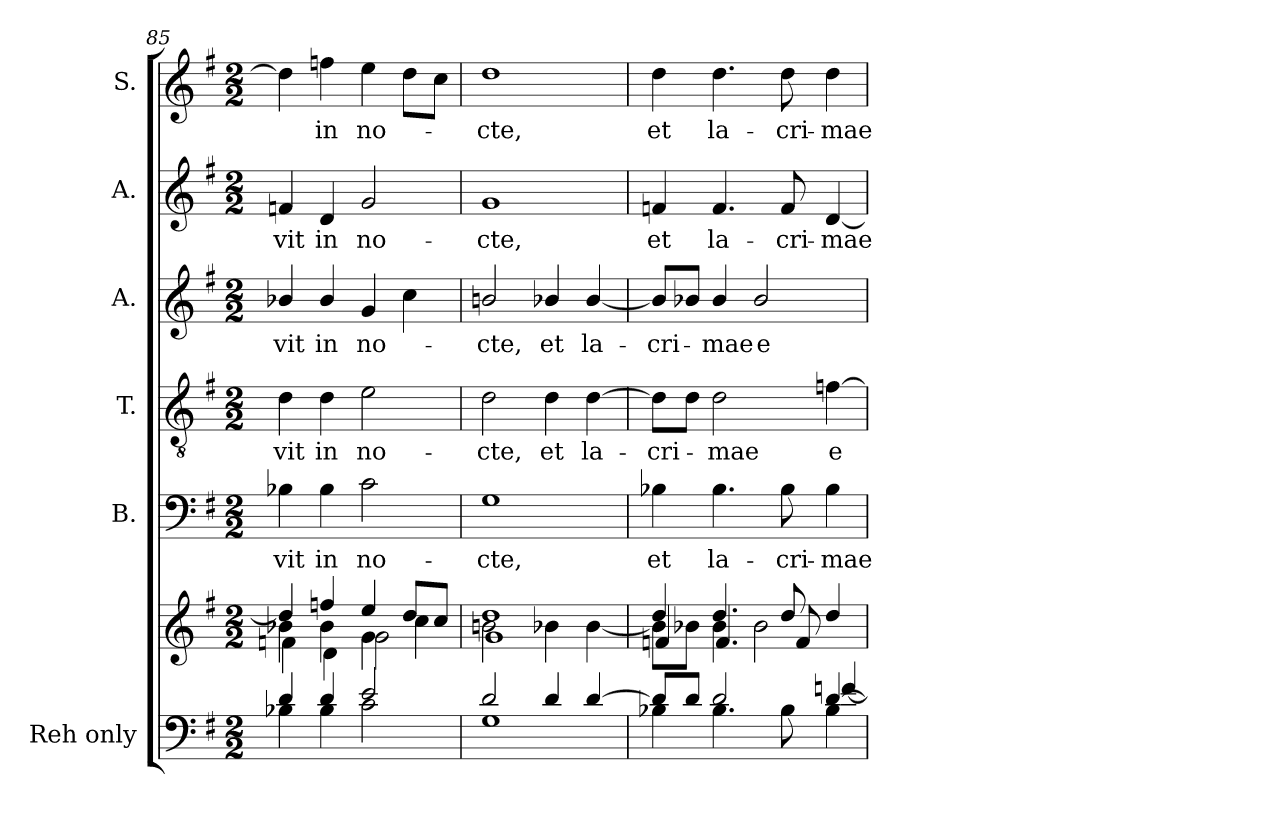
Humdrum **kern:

**kern	**kern	**kern	**text	**kern	**text	**kern	**text	**kern	**text	**kern	**text
*part6	*part6	*part5	*part5	*part4	*part4	*part3	*part3	*part2	*part2	*part1	*part1
*staff7	*staff6	*staff5	*staff5	*staff4	*staff4	*staff3	*staff3	*staff2	*staff2	*staff1	*staff1
*I"Reh  only	*	*I"B.	*	*I"T.	*	*I"A.	*	*I"A.	*	*I"S.	*
*	*	*I'B.	*	*I'T.	*	*I'A.	*	*I'A.	*	*	*
*clefF4	*clefG2	*clefF4	*	*clefGv2	*	*clefG2	*	*clefG2	*	*clefG2	*
*	*	*	*	*ITrd7c12	*	*	*	*	*	*	*
*k[f#]	*k[f#]	*k[f#]	*	*k[f#]	*	*k[f#]	*	*k[f#]	*	*k[f#]	*
*G:	*G:	*G:	*	*G:	*	*G:	*	*G:	*	*G:	*
*M2/2	*M2/2	*M2/2	*	*M2/2	*	*M2/2	*	*M2/2	*	*M2/2	*
=85	=85	=85	=85	=85	=85	=85	=85	=85	=85	=85	=85
*^	*^	*	*	*	*	*	*	*	*	*	*
*	*	*	*^	*	*	*	*	*	*	*	*	*	*
!	!	!	!	!	!	!LO:LY:b	!	!LO:LY:b	!	!LO:LY:b	!	!LO:LY:b	!	!
4d/	4B-X\	4dd/]	4b-X\	4fn\	4B-X\	-vit	4D\	-vit	4b-X/	-vit	4fn/	-vit	4dd\]	.
!	!	!	!	!	!	!LO:LY:b	!	!LO:LY:b	!	!LO:LY:b	!	!LO:LY:b	!	!LO:LY:b
4d/	4B-\	4ffn/	4b-\	4d\	4B-\	in	4D\	in	4b-/	in	4d/	in	4ffn\	in
!	!	!	!	!	!	!LO:LY:b	!	!LO:LY:b	!	!LO:LY:b	!	!LO:LY:b	!	!LO:LY:b
2e/	2c\	4ee/	4g\	2g\	2c\	no-	2E\	no-	4g/	no-	2g/	no-	4ee\	no-
.	.	8dd/L	4cc\	.	.	.	.	.	4cc\	.	.	.	8dd\L	.
.	.	8cc/J	.	.	.	.	.	.	.	.	.	.	8cc\J	.
=86	=86	=86	=86	=86	=86	=86	=86	=86	=86	=86	=86	=86	=86	=86
!	!	!	!	!	!	!LO:LY:b	!	!LO:LY:b	!	!LO:LY:b	!	!LO:LY:b	!	!LO:LY:b
2d/	1G	1dd	2bn\	1g	1G	-cte,	2D\	-cte,	2bn/	-cte,	1g	-cte,	1dd	-cte,
!	!	!	!	!	!	!	!	!LO:LY:b	!	!LO:LY:b	!	!	!	!
4d/	.	.	4b-X\	.	.	.	4D\	et	4b-X/	et	.	.	.	.
!	!	!	!	!	!	!	!	!LO:LY:b	!	!LO:LY:b	!	!	!	!
[4d/	.	.	[4b-\	.	.	.	[4D\	la-	[4b-/	la-	.	.	.	.
=87	=87	=87	=87	=87	=87	=87	=87	=87	=87	=87	=87	=87	=87	=87
*	*^	*	*	*	*	*	*	*	*	*	*	*	*	*
!	!	!	!	!	!	!	!LO:LY:b	!	!LO:LY:b	!	!LO:LY:b	!	!LO:LY:b	!	!LO:LY:b
2.ryy	8d/L]	4B-X\	4dd/	8b-\L]	4fn/	4B-X\	et	8D\L]	-cri-	8b-/L]	-cri-	4fn/	et	4dd\	et
.	8d/J	.	.	8b-X\J	.	.	.	8D\J	.	8b-X/J	.	.	.	.	.
!	!	!	!	!	!	!	!LO:LY:b	!	!LO:LY:b	!	!LO:LY:b	!	!LO:LY:b	!	!LO:LY:b
.	2d/	4.B-\	4.dd/	4b-\	4.f/	4.B-\	la-	2D\	-mae	4b-/	-mae	4.f/	la-	4.dd\	la-
!	!	!	!	!	!	!	!	!	!	!	!LO:LY:b	!	!	!	!
.	.	.	.	2b-\	.	.	.	.	.	2b-/	e-	.	.	.	.
!	!	!	!	!	!	!	!LO:LY:b	!	!	!	!	!	!LO:LY:b	!	!LO:LY:b
.	.	8B-\	8dd/	.	8f/	8B-\	-cri-	.	.	.	.	8f/	-cri-	8dd\	-cri-
!	!	!	!	!	!	!	!LO:LY:b	!	!LO:LY:b	!	!	!	!LO:LY:b	!	!LO:LY:b
[4d/	[4fn/	4B-\	4dd/	.	4ryy	4B-\	-mae	[4Fn\	e-	.	.	[4d/	-mae	4dd\	-mae
*v	*v	*v	*	*	*	*	*	*	*	*	*	*	*	*	*
*	*v	*v	*v	*	*	*	*	*	*	*	*	*	*
=	=	=	=	=	=	=	=	=	=	=	=
*-	*-	*-	*-	*-	*-	*-	*-	*-	*-	*-	*-
